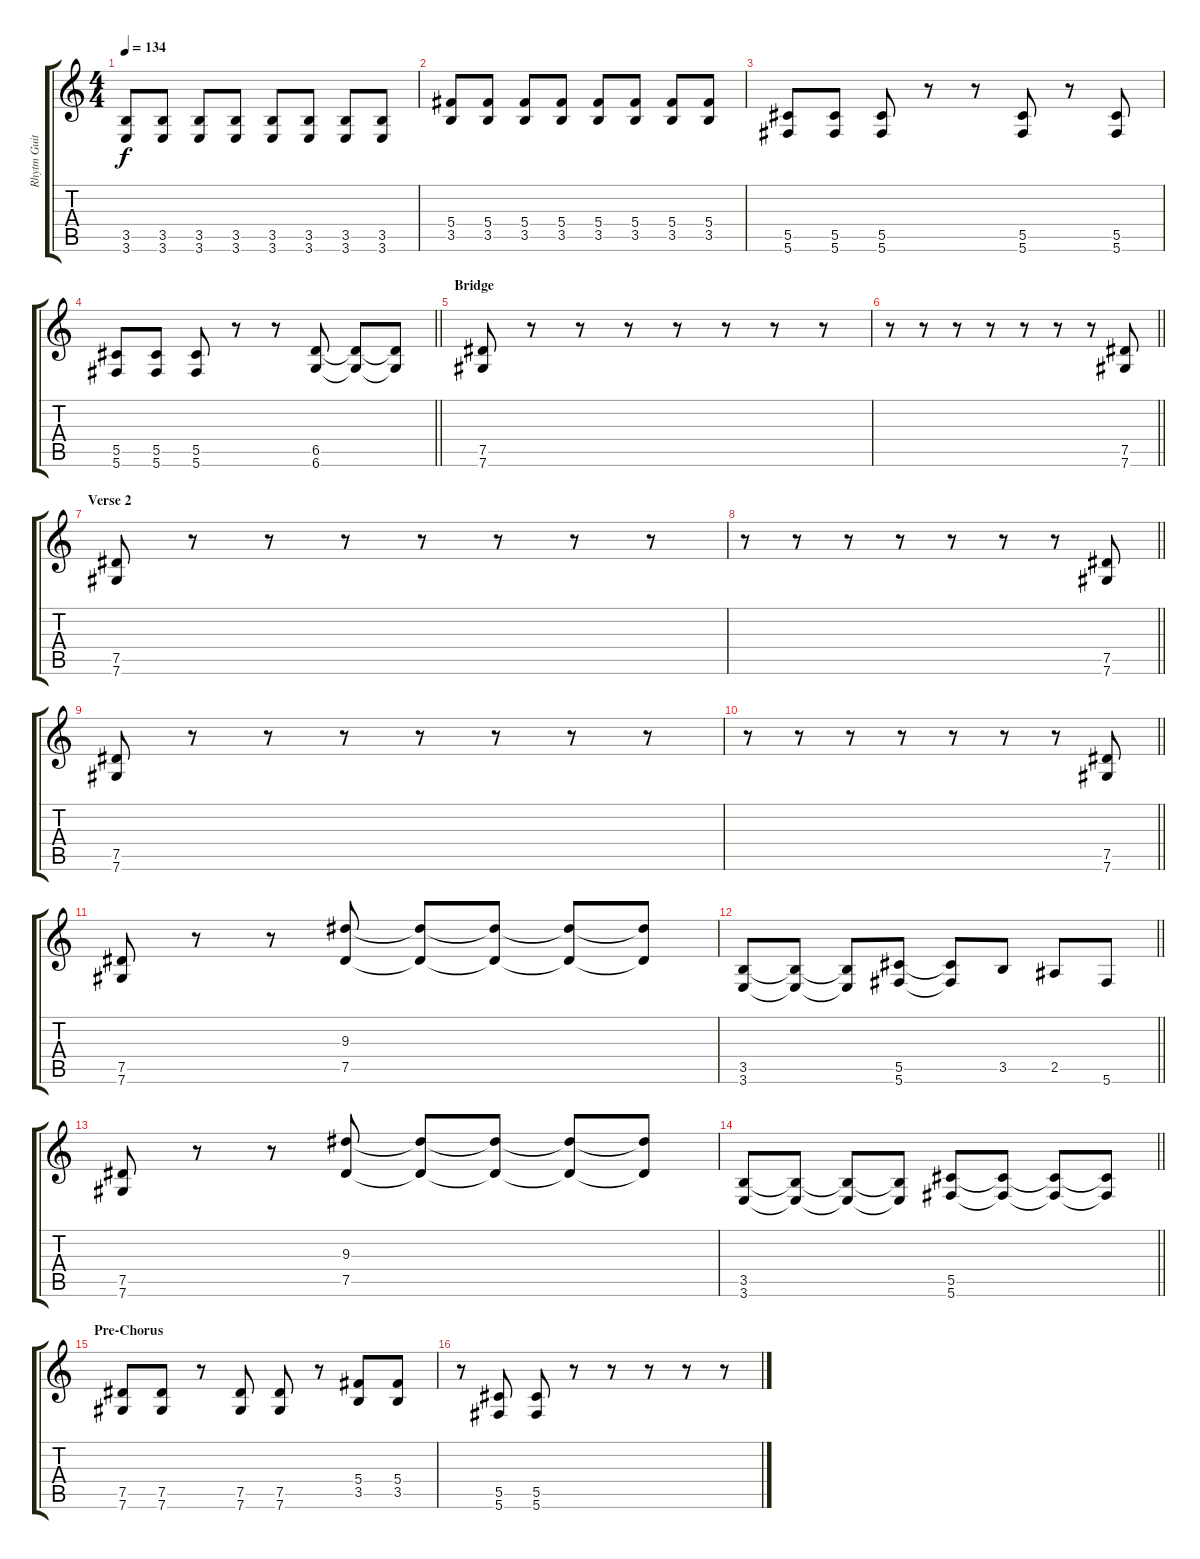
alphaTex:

\track ("Rhytm Guitar [L]" "Rhytm Guit") {instrument distortionguitar}
\staff {score tabs}
\tuning (Eb4 Bb3 Gb3 Db3 Ab2 Db2) {hide}
\ts (4 4)
\tempo 134
\clef g2
\ks c
(3.5{t} 3.6{t}).8{dy f} (3.5 3.6).8 (3.5 3.6).8 (3.5 3.6).8 (3.5 3.6).8 (3.5 3.6).8 (3.5 3.6).8 (3.5 3.6).8 |
(5.4 3.5).8 (5.4 3.5).8 (5.4 3.5).8 (5.4 3.5).8 (5.4 3.5).8 (5.4 3.5).8 (5.4 3.5).8 (5.4 3.5).8 |
(5.5 5.6).8 (5.5 5.6).8 (5.5 5.6).8 r.8 r.8 (5.5 5.6).8 r.8 (5.5 5.6).8 |
\barLineRight lightlight
(5.5 5.6).8 (5.5 5.6).8 (5.5 5.6).8 r.8 r.8 (6.5 6.6).8 (6.5{t} 6.6{t}).8 (6.5{t} 6.6{t}).8 |
\section ("" "Bridge")
(7.5 7.6).8 r.8 r.8 r.8 r.8 r.8 r.8 r.8 |
\barLineRight lightlight
r.8 r.8 r.8 r.8 r.8 r.8 r.8 (7.5 7.6).8 |
\section ("" "Verse 2")
(7.5 7.6).8 r.8 r.8 r.8 r.8 r.8 r.8 r.8 |
\barLineRight lightlight
r.8 r.8 r.8 r.8 r.8 r.8 r.8 (7.5 7.6).8 |
(7.5 7.6).8 r.8 r.8 r.8 r.8 r.8 r.8 r.8 |
\barLineRight lightlight
r.8 r.8 r.8 r.8 r.8 r.8 r.8 (7.5 7.6).8 |
(7.5 7.6).8 r.8 r.8 (9.3 7.5).8 (9.3{t} 7.5{t}).8 (9.3{t} 7.5{t}).8 (9.3{t} 7.5{t}).8 (9.3{t} 7.5{t}).8 |
\barLineRight lightlight
(3.5 3.6).8 (3.5{t} 3.6{t}).8 (3.5{t} 3.6{t}).8 (5.5 5.6).8 (5.5{t} 5.6{t}).8 3.5.8 2.5.8 5.6.8 |
(7.5 7.6).8 r.8 r.8 (9.3 7.5).8 (9.3{t} 7.5{t}).8 (9.3{t} 7.5{t}).8 (9.3{t} 7.5{t}).8 (9.3{t} 7.5{t}).8 |
\barLineRight lightlight
(3.5 3.6).8 (3.5{t} 3.6{t}).8 (3.5{t} 3.6{t}).8 (3.5{t} 3.6{t}).8 (5.5 5.6).8 (5.5{t} 5.6{t}).8 (5.5{t} 5.6{t}).8 (5.5{t} 5.6{t}).8 |
\section ("" "Pre-Chorus")
(7.5 7.6).8 (7.5 7.6).8 r.8 (7.5 7.6).8 (7.5 7.6).8 r.8 (5.4 3.5).8 (5.4 3.5).8 |
r.8 (5.5 5.6).8 (5.5 5.6).8 r.8 r.8 r.8 r.8 r.8
